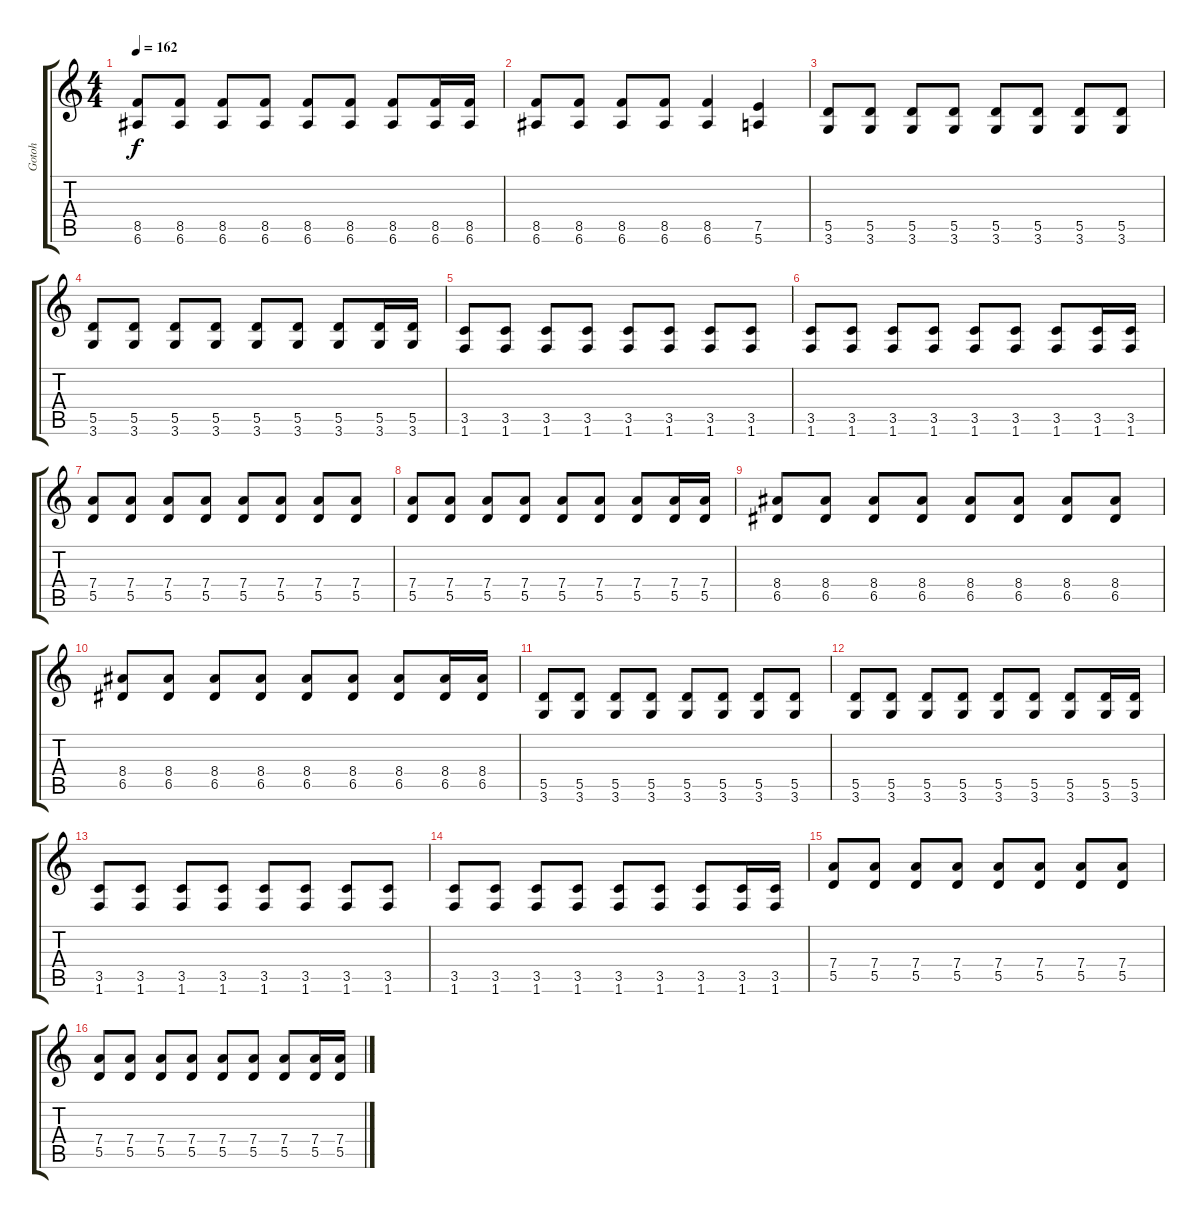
\track ("Gotoh" "Gotoh") {instrument distortionguitar}
\staff {score tabs}
\tuning (E4 B3 G3 D3 A2 E2) {hide}
\ts (4 4)
\tempo 162
\clef g2
\ks c
(8.5 6.6).8{dy f} (8.5 6.6).8 (8.5 6.6).8 (8.5 6.6).8 (8.5 6.6).8 (8.5 6.6).8 (8.5 6.6).8 (8.5 6.6).16 (8.5 6.6).16 |
(8.5 6.6).8 (8.5 6.6).8 (8.5 6.6).8 (8.5 6.6).8 (8.5 6.6).4 (7.5 5.6).4 |
(5.5 3.6).8 (5.5 3.6).8 (5.5 3.6).8 (5.5 3.6).8 (5.5 3.6).8 (5.5 3.6).8 (5.5 3.6).8 (5.5 3.6).8 |
(5.5 3.6).8 (5.5 3.6).8 (5.5 3.6).8 (5.5 3.6).8 (5.5 3.6).8 (5.5 3.6).8 (5.5 3.6).8 (5.5 3.6).16 (5.5 3.6).16 |
(3.5 1.6).8 (3.5 1.6).8 (3.5 1.6).8 (3.5 1.6).8 (3.5 1.6).8 (3.5 1.6).8 (3.5 1.6).8 (3.5 1.6).8 |
(3.5 1.6).8 (3.5 1.6).8 (3.5 1.6).8 (3.5 1.6).8 (3.5 1.6).8 (3.5 1.6).8 (3.5 1.6).8 (3.5 1.6).16 (3.5 1.6).16 |
(7.4 5.5).8 (7.4 5.5).8 (7.4 5.5).8 (7.4 5.5).8 (7.4 5.5).8 (7.4 5.5).8 (7.4 5.5).8 (7.4 5.5).8 |
(7.4 5.5).8 (7.4 5.5).8 (7.4 5.5).8 (7.4 5.5).8 (7.4 5.5).8 (7.4 5.5).8 (7.4 5.5).8 (7.4 5.5).16 (7.4 5.5).16 |
(8.4 6.5).8 (8.4 6.5).8 (8.4 6.5).8 (8.4 6.5).8 (8.4 6.5).8 (8.4 6.5).8 (8.4 6.5).8 (8.4 6.5).8 |
(8.4 6.5).8 (8.4 6.5).8 (8.4 6.5).8 (8.4 6.5).8 (8.4 6.5).8 (8.4 6.5).8 (8.4 6.5).8 (8.4 6.5).16 (8.4 6.5).16 |
(5.5 3.6).8 (5.5 3.6).8 (5.5 3.6).8 (5.5 3.6).8 (5.5 3.6).8 (5.5 3.6).8 (5.5 3.6).8 (5.5 3.6).8 |
(5.5 3.6).8 (5.5 3.6).8 (5.5 3.6).8 (5.5 3.6).8 (5.5 3.6).8 (5.5 3.6).8 (5.5 3.6).8 (5.5 3.6).16 (5.5 3.6).16 |
(3.5 1.6).8 (3.5 1.6).8 (3.5 1.6).8 (3.5 1.6).8 (3.5 1.6).8 (3.5 1.6).8 (3.5 1.6).8 (3.5 1.6).8 |
(3.5 1.6).8 (3.5 1.6).8 (3.5 1.6).8 (3.5 1.6).8 (3.5 1.6).8 (3.5 1.6).8 (3.5 1.6).8 (3.5 1.6).16 (3.5 1.6).16 |
(7.4 5.5).8 (7.4 5.5).8 (7.4 5.5).8 (7.4 5.5).8 (7.4 5.5).8 (7.4 5.5).8 (7.4 5.5).8 (7.4 5.5).8 |
(7.4 5.5).8 (7.4 5.5).8 (7.4 5.5).8 (7.4 5.5).8 (7.4 5.5).8 (7.4 5.5).8 (7.4 5.5).8 (7.4 5.5).16 (7.4 5.5).16
